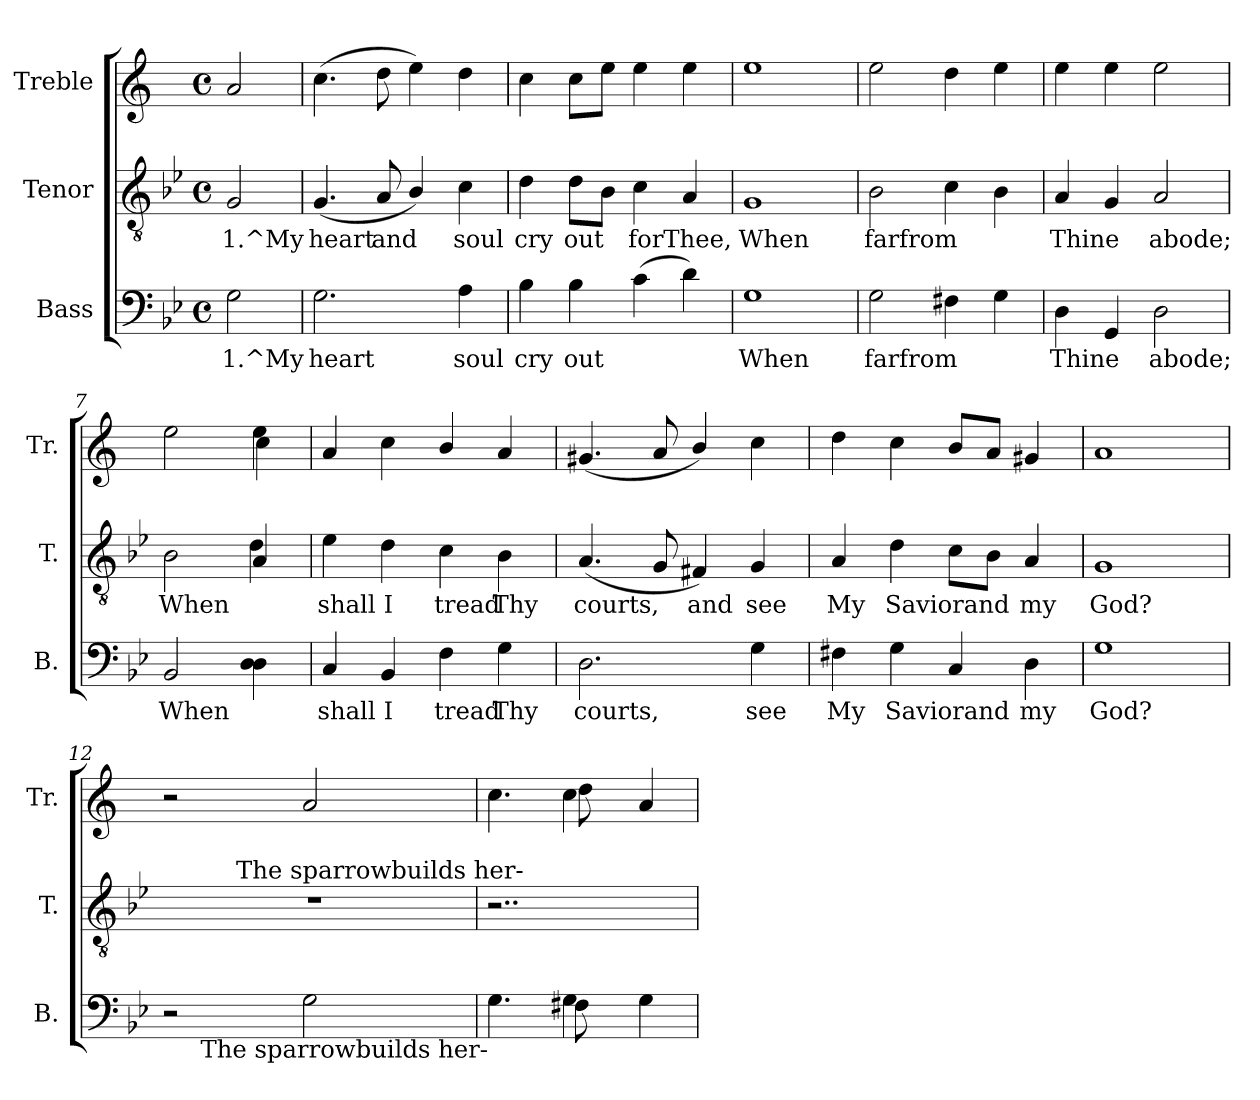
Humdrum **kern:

**kern	**text	**kern	**text	**kern
*part3	*part3	*part2	*part2	*part1
*staff3	*staff3	*staff2	*staff2	*staff1
*I"Bass	*	*I"Tenor	*	*I"Treble
*I'B.	*	*I'T.	*	*I'Tr.
!!LO:PB:g=z
*stria5	*	*stria5	*	*stria5
*clefF4	*	*clefGv2	*	*clefG2
*	*	*	*	*ITrd1c2
*k[b-e-]	*	*k[b-e-]	*	*k[b-e-]
*B-:	*	*B-:	*	*B-:
*M4/4	*	*M4/4	*	*M4/4
*met(c)	*	*met(c)	*	*met(c)
=1	=1	=1	=1	=1
!	!LO:LY:a:rj	!	!LO:LY:b:rj	!
2G\	1.^My	2G/	1.^My	2g/
=2	=2	=2	=2	=2
!	!LO:LY:a:rj	!	!LO:LY:b:rj	!
2.G\	heart	(<4.G/	heart	(>4.b-\
!	!	!	!LO:LY:b:rj	!
.	.	8A/	and	8cc\
!	!	!	!LO:LY:b:rj	!
.	.	4B-/)	.	4dd\)
!	!LO:LY:a:rj	!	!LO:LY:b:rj	!
4A\	soul	4c\	soul	4cc\
=3	=3	=3	=3	=3
!	!LO:LY:a:rj	!	!LO:LY:b:rj	!
4B-\	cry	4d\	cry	4b-\
!	!LO:LY:a:rj	!	!LO:LY:b:rj	!
4B-\	out	8d\L	out	8b-\L
!	!	!	!LO:LY:b:rj	!
.	.	8B-\J	.	8dd\J
!	!LO:LY:a:rj	!	!LO:LY:b:rj	!
(<4c\	.	4c\	forThee,	4dd\
!	!LO:LY:a:rj	!	!LO:LY:b:rj	!
4d\)	.	4A/	.	4dd\
=4	=4	=4	=4	=4
!	!LO:LY:a:rj	!	!LO:LY:b:rj	!
1G	When	1G	When	1dd
=5	=5	=5	=5	=5
!	!LO:LY:a:rj	!	!LO:LY:b:rj	!
2G\	farfrom	2B-\	farfrom	2dd>\
!	!LO:LY:a:rj	!	!LO:LY:b:rj	!
4F#X\	.	4c\	.	4cc\
!	!LO:LY:a:rj	!	!LO:LY:b:rj	!
4G\	.	4B-\	.	4dd\
=6	=6	=6	=6	=6
!	!LO:LY:a:rj	!	!LO:LY:b:rj	!
4D\	Thine	4A/	Thine	4dd\
!	!LO:LY:a:rj	!	!LO:LY:b:rj	!
4GG/	.	4G/	.	4dd\
!	!LO:LY:a:rj	!	!LO:LY:b:rj	!
2D\	abode;	2A/	abode;	2dd\
=7	=7	=7	=7	=7
!	!LO:LY:a:rj	!	!LO:LY:b:rj	!
*	*	*^	*	*^
2BB-/	When	2B-\	2ryy	When	2dd\	2ryy
!	!LO:LY:a:rj	!	!	!LO:LY:b:rj	!	!
4D\ 4D\	.	4A/	4d\	.	4dd\	4b-\
=8	=8	=8	=8	=8	=8	=8
!	!LO:LY:a:rj	!	!	!LO:LY:b:rj	!	!
*	*	*v	*v	*	*	*
*	*	*	*	*v	*v
4C/	shall	4e-\	shall	4g/
!	!LO:LY:a:rj	!	!LO:LY:b:rj	!
4BB-/	I	4d\	I	4b-\
!	!LO:LY:a:rj	!	!LO:LY:b:rj	!
4F\	tread	4c\	tread	4a/
!	!LO:LY:a:rj	!	!LO:LY:b:rj	!
4G\	Thy	4B-\	Thy	4g/
=9	=9	=9	=9	=9
!	!LO:LY:a:rj	!	!LO:LY:b:rj	!
2.D\	courts,	(<4.A/	courts,	(<4.f#X/
!	!	!	!LO:LY:b:rj	!
.	.	8G/	.	8g/
!	!	!	!LO:LY:b:rj	!
.	.	4F#X/)	and	4a/)
!	!LO:LY:a:rj	!	!LO:LY:b:rj	!
4G\	see	4G/	see	4b->\
=10	=10	=10	=10	=10
!	!LO:LY:a:rj	!	!LO:LY:b:rj	!
4F#X\	My	4A/	My	4cc>\
!	!LO:LY:a:rj	!	!LO:LY:b:rj	!
4G\	Saviorand	4d\	Saviorand	4b-\
!	!LO:LY:a:rj	!	!LO:LY:b:rj	!
4C/	.	8c\L	.	8a/L
!	!	!	!LO:LY:b:rj	!
.	.	8B-\J	.	8g/J
!	!LO:LY:a:rj	!	!LO:LY:b:rj	!
4D\	my	4A/	my	4f#X/
=11	=11	=11	=11	=11
!	!LO:LY:a:rj	!	!LO:LY:b:rj	!
1G	God?	1G	God?	1g
=12	=12	=12	=12	=12
*^	*	*^	*	*
2r	16ryy	.	1r	8.ryy	.	2r
.	64ryy	.	.	.	.	.
!	!LO:TX:b:t=The sparrowbuilds her-	!	!	!	!	!
.	2ryy	.	.	.	.	.
!	!	!	!	!LO:TX:a:t=The sparrowbuilds her-	!	!
.	.	.	.	2ryy	.	.
!	!	!LO:LY:a:rj	!	!	!	!
2G\	.	.	.	.	.	2g/
.	4ryy	.	.	.	.	.
.	.	.	.	4ryy	.	.
.	8ryy	.	.	.	.	.
.	.	.	.	16ryy	.	.
.	32.ryy	.	.	.	.	.
=13	=13	=13	=13	=13	=13	=13
!	!	!LO:LY:a:rj	!	!	!	!
*	*	*	*v	*v	*	*^
4.G\	4.ryy	.	2..r	.	4.b-\	4.ryy
!	!	!LO:LY:a:rj	!	!	!	!
4G\	8F#X\	.	.	.	4b-\	8cc\
.	4.ryy	.	.	.	.	4.ryy
!	!	!LO:LY:a:rj	!	!	!	!
4G\	.	.	.	.	4g/	.
*v	*v	*	*	*	*v	*v
=	=	=	=	=
*-	*-	*-	*-	*-
